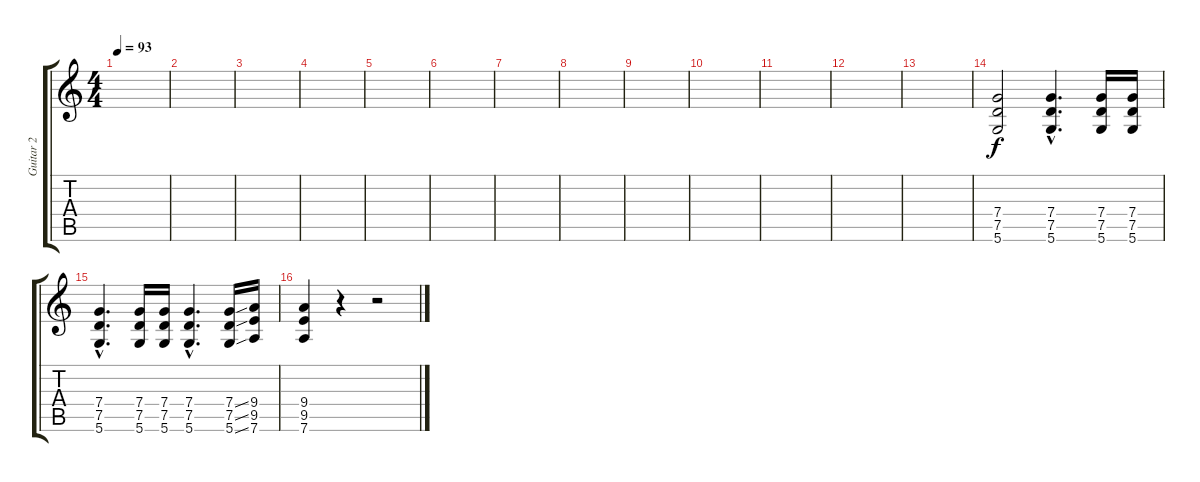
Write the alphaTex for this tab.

\track ("Guitar 2" "Guitar 2") {instrument distortionguitar}
\staff {score tabs}
\tuning (D4 A3 F3 C3 G2 D2) {hide}
\ts (4 4)
\tempo 93
\clef g2
\ks c
|
|
|
|
|
|
|
|
|
|
|
|
|
(7.4 7.5 5.6).2 (7.4{hac} 7.5{hac} 5.6{hac}).4{d} (7.4 7.5 5.6).16 (7.4 7.5 5.6).16 |
(7.4{hac} 7.5{hac} 5.6{hac}).4{d} (7.4 7.5 5.6).16 (7.4 7.5 5.6).16 (7.4{hac} 7.5{hac} 5.6{hac}).4{d} (7.4{ss} 7.5{ss} 5.6{ss}).16 (9.4 9.5 7.6).16 |
(9.4 9.5 7.6).4 r.4 r.2
